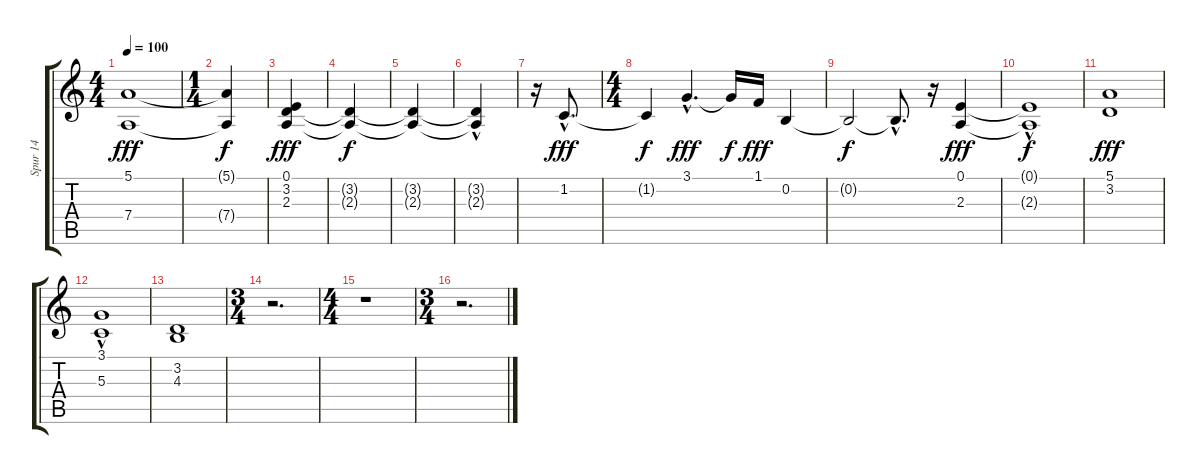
\track ("Spur 14" "Spur 14") {instrument stringensemble1}
\staff {score tabs}
\tuning (E4 B3 G3 D3 A2 E2) {hide}
\ts (4 4)
\tempo 100
\clef g2
\ks c
(5.1 7.4).1{dy fff} |
\ts (1 4)
(5.1{t} 7.4{t}).4{dy f} |
(0.1 3.2 2.3).4{dy fff} |
(3.2{t} 2.3{t}).4{dy f} |
(3.2{t} 2.3{t}).4 |
(3.2{hac t} 2.3{t}).4 |
r.16 1.2{hac}.8{d dy fff} |
\ts (4 4)
1.2{t}.4{dy f} 3.1{hac}.4{d dy fff} 3.1{t}.16{dy f} 1.1.16{dy fff} 0.2.4 |
0.2{t}.2{dy f} 0.2{hac t}.8{d} r.16 (0.1 2.3).4{dy fff} |
(0.1{t} 2.3{hac t}).1{dy f} |
(5.1 3.2).1{dy fff} |
(3.1 5.3{hac}).1 |
(3.2 4.3).1 |
\ts (3 4)
r.2{d} |
\ts (4 4)
r.1 |
\ts (3 4)
r.2{d}
